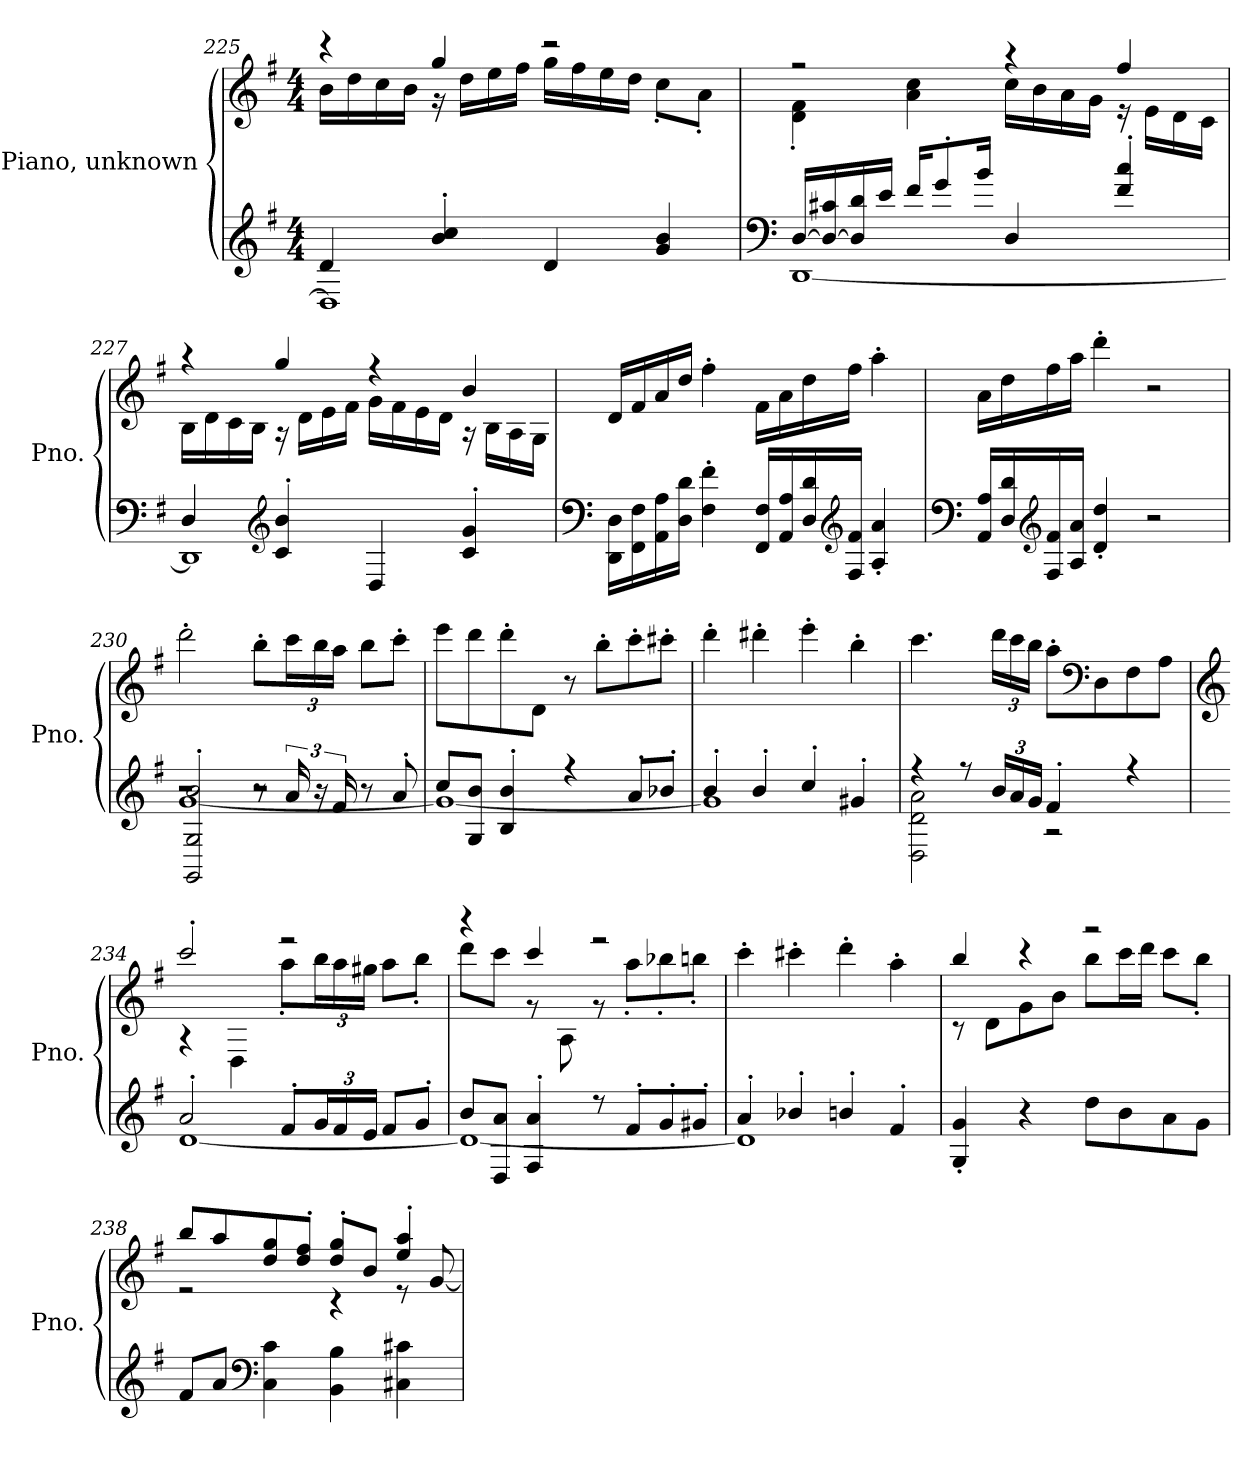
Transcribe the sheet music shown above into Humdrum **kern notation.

**kern	**kern
*part1	*part1
*staff2	*staff1
*I"Piano, unknown	*
*I'Pno.	*
!!LO:LB:g=z
*clefG2	*clefG2
*k[f#]	*k[f#]
*M4/4	*M4/4
=225	=225
*^	*^
4d/	1D]	4r	16b\LL
.	.	.	16dd\
.	.	.	16cc\
.	.	.	16b\JJ
4b/' 4cc/'	.	4gg/	16r
.	.	.	16dd\LL
.	.	.	16ee\
.	.	.	16ff#\JJ
4d/	.	2r	16gg\LL
.	.	.	16ff#\
.	.	.	16ee\
.	.	.	16dd\JJ
4g/ 4b/	.	.	8cc'\L
.	.	.	8a'\J
=226	=226	=226	=226
*clefF4	*	*	*
[16D/LL	[1DD	2r	4d\' 4f#\'
16D/_ 16c#X/	.	.	.
16D/] 16d/	.	.	.
16e/JJ	.	.	.
16f#/KL	.	.	4a\ 4cc\
8g'/	.	.	.
16b/Jk	.	.	.
4D/	.	4r	16cc\LL
.	.	.	16b\
.	.	.	16a\
.	.	.	16g\JJ
4f#/' 4cc/'	.	4ff#/	16r
.	.	.	16e\LL
.	.	.	16d\
.	.	.	16c\JJ
!!LO:LB:g=z	!!
=227	=227	=227	=227
4D/	1DD]	4r	16B\LL
.	.	.	16d\
.	.	.	16c\
.	.	.	16B\JJ
*clefG2	*	*	*
4c/' 4b/'	.	4gg/	16r
.	.	.	16d\LL
.	.	.	16e\
.	.	.	16f#\JJ
4D/	.	4r	16g\LL
.	.	.	16f#\
.	.	.	16e\
.	.	.	16d\JJ
4c/' 4g/'	.	4b/	16r
.	.	.	16B\LL
.	.	.	16A\
.	.	.	16G\JJ
*v	*v	*	*
*	*v	*v
=228	=228
*clefF4	*
16DD\ 16D\LL	16d/LL
16FF#\ 16F#\	16f#/
16AA\ 16A\	16a/
16D\ 16d\JJ	16dd/JJ
4F#\' 4f#\'	4ff#'\
16FF#/ 16F#/LL	16f#\LL
16AA/ 16A/	16a\
16D/ 16d/	16dd\
*clefG2	*
16F#/ 16f#/JJ	16ff#\JJ
4A/' 4a/'	4aa'\
=229	=229
*clefF4	*
16AA/ 16A/LL	16a\LL
16D/ 16d/	16dd\
*clefG2	*
16F#/ 16f#/	16ff#\
16A/ 16a/JJ	16aa\JJ
4d/' 4dd/'	4ddd'\
2r	2r
!!LO:PB:g=z
=230	=230
*^	*
*	*^	*
2r	[1g	2GG/' 2G/' 2b/'	2ddd'\
8r	.	2r	8bb'\L
*	*	*	*Xbrackettup
24a/	.	.	24ccc\L
24r	.	.	24bb\
24f#/	.	.	24aa\JJ
8r	.	.	8bb\L
8a'/	.	.	8ccc'\J
*	*v	*v	*
=231	=231	=231
8cc/L	1g_	8eee\L
8G/ 8b/J	.	8ddd\
4B/' 4b/'	.	8ddd'\
.	.	8d\J
4r	.	8r
.	.	8bb'\L
8a'/L	.	8ccc'\
8b-X'/J	.	8ccc#X'\J
=232	=232	=232
4b'/	1g]	4ddd'\
4b'/	.	4ddd#X'\
4cc'/	.	4eee'\
4g#X'/	.	4bb'\
=233	=233	=233
4r	2D\ 2d\ 2a\	4.ccc\
8r	.	.
*Xbrackettup	*	*
24b/LL	.	24ddd\LL
24a/	.	24ccc\
24g/JJ	.	24bb\JJ
4f#'/	2r	8aa'\L
*	*	*clefF4
.	.	8D\
4r	.	8F#\
.	.	8A\J
!!LO:LB:g=z
=234	=234	=234
*	*	*clefG2
*	*	*^
2a'/	[1d	2ccc'/	4r
.	.	.	4D\
8f#'/L	.	2r	8aa'\L
24g/L	.	.	24bb\L
24f#/	.	.	24aa\
24e/JJ	.	.	24gg#X\JJ
8f#/L	.	.	8aa\L
8g'/J	.	.	8bb'\J
=235	=235	=235	=235
8b/L	1d_	4r	8ddd\L
8D/ 8a/J	.	.	8ccc\J
4F#/' 4a/'	.	4ccc/	8r
.	.	.	8A\
8r	.	2r	8r
8f#'/L	.	.	8aa'\L
8g'/	.	.	8bb-X'\
8g#X'/J	.	.	8bbn'\J
*	*	*v	*v
=236	=236	=236
4a'/	1d]	4ccc'\
4b-X'/	.	4ccc#X'\
4bn'/	.	4ddd'\
4f#'/	.	4aa'\
*v	*v	*
=237	=237
*	*^
4G/' 4g/'	4bb/	8r
.	.	8d\L
4r	4r	8g\
.	.	8b\J
8dd\L	2r	8bb\L
8b\	.	16ccc\L
.	.	16ddd\JJ
8a\	.	8ccc\L
8g\J	.	8bb'\J
!!LO:LB:g=z	!!
=238	=238	=238
8f#/L	8bb/L	2r
8a/J	8aa/	.
*clefF4	*	*
4C\ 4c\	8dd/ 8gg/	.
.	8dd/' 8ff#/'J	.
4BB\ 4B\	8dd/' 8gg/'L	4r
.	8b/J	.
4C#X\ 4c#X\	4ee/' 4aa/'	8r
.	.	[8g/
*	*v	*v
=	=
*-	*-
